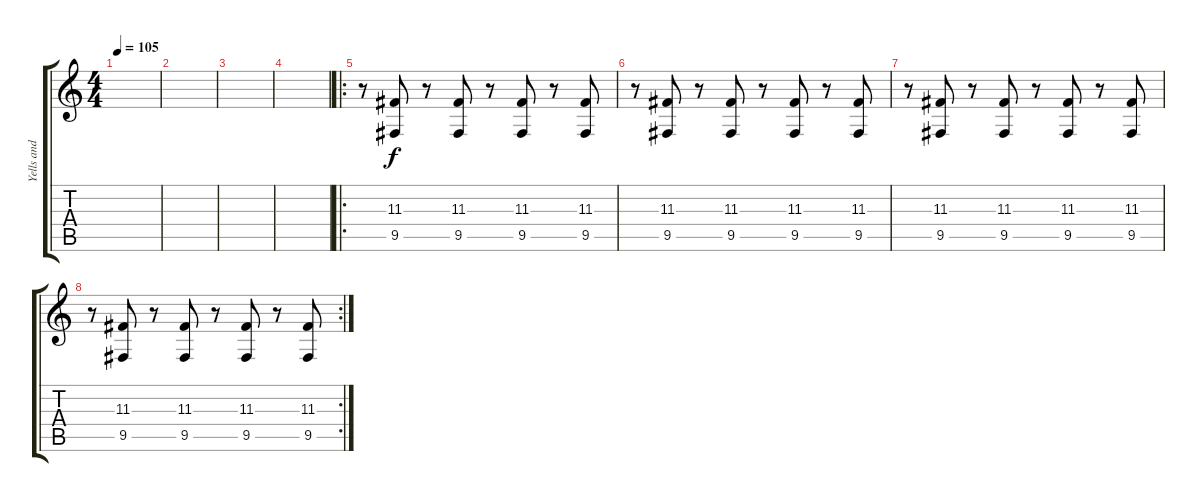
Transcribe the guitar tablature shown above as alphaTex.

\track ("Yells and effects" "Yells and ") {instrument flute}
\staff {score tabs}
\tuning (E4 B3 G3 D3 A2 E2) {hide}
\ts (4 4)
\tempo 105
\clef g2
\ks c
|
|
|
|
\ro
r.8 (11.3 9.5).8 r.8 (11.3 9.5).8 r.8 (11.3 9.5).8 r.8 (11.3 9.5).8 |
r.8 (11.3 9.5).8 r.8 (11.3 9.5).8 r.8 (11.3 9.5).8 r.8 (11.3 9.5).8 |
r.8 (11.3 9.5).8 r.8 (11.3 9.5).8 r.8 (11.3 9.5).8 r.8 (11.3 9.5).8 |
\rc 2
r.8 (11.3 9.5).8 r.8 (11.3 9.5).8 r.8 (11.3 9.5).8 r.8 (11.3 9.5).8
